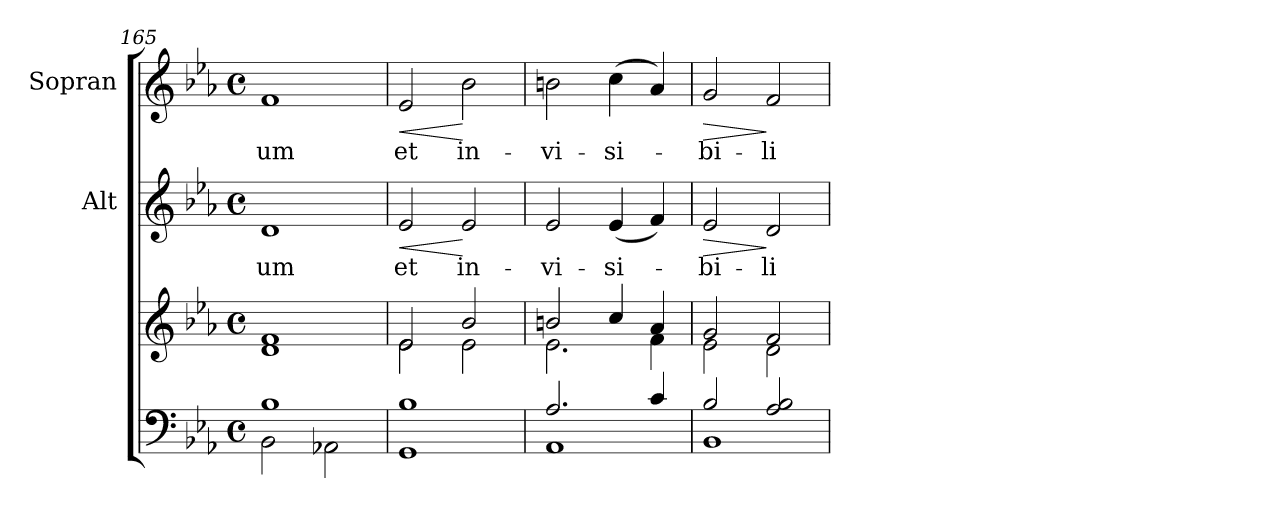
**kern	**kern	**kern	**text	**dynam	**kern	**text	**dynam
*part3	*part3	*part2	*part2	*part2	*part1	*part1	*part1
*staff4	*staff3	*staff2	*staff2	*staff2	*staff1	*staff1	*staff1
*	*	*I"Alt	*	*	*I"Sopran	*	*
*	*	*I'A.	*	*	*I'S.	*	*
*clefF4	*clefG2	*clefG2	*	*	*clefG2	*	*
*k[b-e-a-]	*k[b-e-a-]	*k[b-e-a-]	*	*	*k[b-e-a-]	*	*
*E-:	*E-:	*E-:	*	*	*E-:	*	*
*M4/4	*M4/4	*M4/4	*	*	*M4/4	*	*
*met(c)	*met(c)	*met(c)	*	*	*met(c)	*	*
=165	=165	=165	=165	=165	=165	=165	=165
*^	*^	*	*	*	*	*	*
!	!	!	!	!	!LO:LY:b	!	!	!LO:LY:b	!
1B-	2BB-\	1f	1d	1d	-um	.	1f	-um	.
.	2AA-X\	.	.	.	.	.	.	.	.
=166	=166	=166	=166	=166	=166	=166	=166	=166	=166
!	!	!	!	!	!LO:LY:b	!LO:HP:b	!	!LO:LY:b	!LO:HP:b
1B-	1GG	2e-/	2e-\	2e-/	et	<	2e-/	et	<
!	!	!	!	!	!LO:LY:b	!	!	!LO:LY:b	!
.	.	2b-/	2e-\	2e-/	in-	[	2b-\	in-	[
=167	=167	=167	=167	=167	=167	=167	=167	=167	=167
!	!	!	!	!	!LO:LY:b	!	!	!LO:LY:b	!
2.A-/	1AA-	2bn/	2.e-\	2e-/	-vi-	.	2bn\	-vi-	.
!	!	!	!	!	!LO:LY:b	!	!	!LO:LY:b	!
.	.	4cc/	.	(<4e-/	-si-	.	(>4cc\	-si-	.
4c/	.	4a-/	4f\	4f/)	.	.	4a-/)	.	.
!!LO:LB:g=z
=168	=168	=168	=168	=168	=168	=168	=168	=168	=168
!	!	!	!	!	!LO:LY:b	!LO:HP:b	!	!LO:LY:b	!LO:HP:b
2B-/	1BB-	2g/	2e-\	2e-/	-bi-	>	2g/	-bi-	>
!	!	!	!	!	!LO:LY:b	!	!	!LO:LY:b	!
2A-/ 2B-/	.	2f/	2d\	2d/	-li-	]	2f/	-li-	]
*v	*v	*	*	*	*	*	*	*	*
*	*v	*v	*	*	*	*	*	*
=	=	=	=	=	=	=	=
*-	*-	*-	*-	*-	*-	*-	*-
